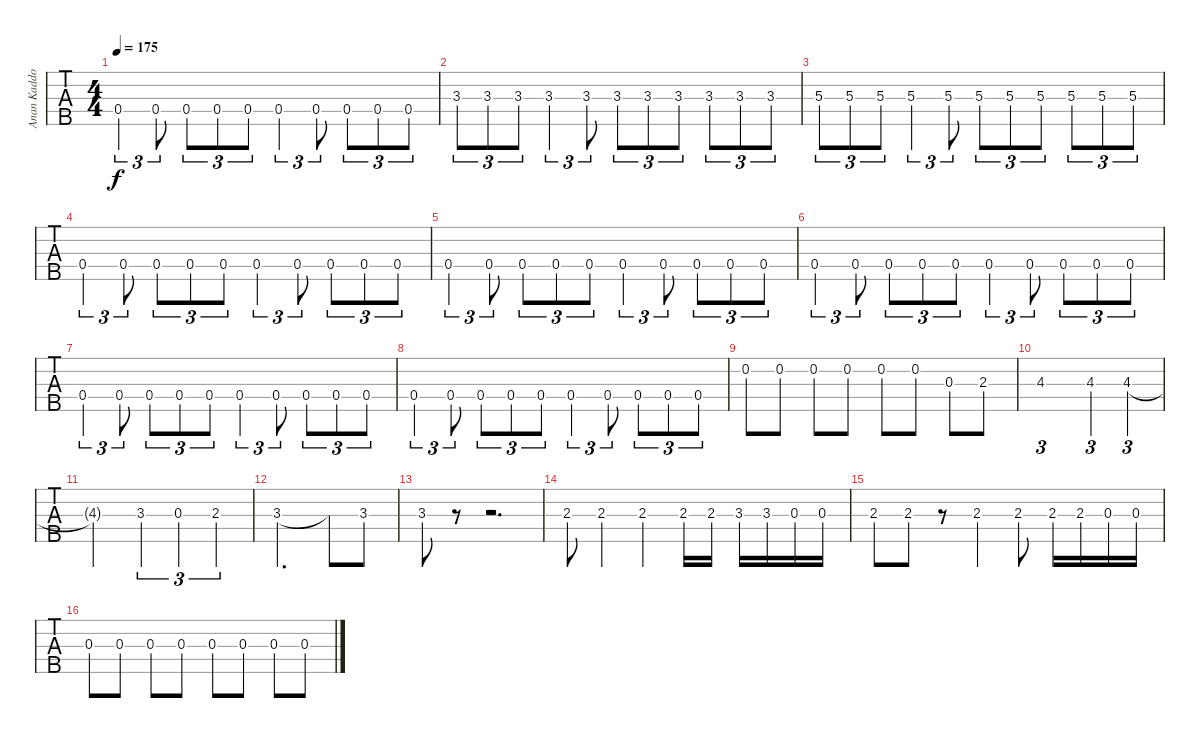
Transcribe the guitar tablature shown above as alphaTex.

\track ("Anan Kaddouri, Bass" "Anan Kaddo") {instrument electricbassfinger}
\staff {tabs}
\tuning (Gb2 Db2 Ab1 Eb1 Bb0) {hide}
\ts (4 4)
\tempo 175
\clef f4
\ks c
0.4.4{tu (3 2) dy f} 0.4.8{tu (3 2)} 0.4.8{tu (3 2)} 0.4.8{tu (3 2)} 0.4.8{tu (3 2)} 0.4.4{tu (3 2)} 0.4.8{tu (3 2)} 0.4.8{tu (3 2)} 0.4.8{tu (3 2)} 0.4.8{tu (3 2)} |
3.3.8{tu (3 2)} 3.3.8{tu (3 2)} 3.3.8{tu (3 2)} 3.3.4{tu (3 2)} 3.3.8{tu (3 2)} 3.3.8{tu (3 2)} 3.3.8{tu (3 2)} 3.3.8{tu (3 2)} 3.3.8{tu (3 2)} 3.3.8{tu (3 2)} 3.3.8{tu (3 2)} |
5.3.8{tu (3 2)} 5.3.8{tu (3 2)} 5.3.8{tu (3 2)} 5.3.4{tu (3 2)} 5.3.8{tu (3 2)} 5.3.8{tu (3 2)} 5.3.8{tu (3 2)} 5.3.8{tu (3 2)} 5.3.8{tu (3 2)} 5.3.8{tu (3 2)} 5.3.8{tu (3 2)} |
0.4.4{tu (3 2)} 0.4.8{tu (3 2)} 0.4.8{tu (3 2)} 0.4.8{tu (3 2)} 0.4.8{tu (3 2)} 0.4.4{tu (3 2)} 0.4.8{tu (3 2)} 0.4.8{tu (3 2)} 0.4.8{tu (3 2)} 0.4.8{tu (3 2)} |
0.4.4{tu (3 2)} 0.4.8{tu (3 2)} 0.4.8{tu (3 2)} 0.4.8{tu (3 2)} 0.4.8{tu (3 2)} 0.4.4{tu (3 2)} 0.4.8{tu (3 2)} 0.4.8{tu (3 2)} 0.4.8{tu (3 2)} 0.4.8{tu (3 2)} |
0.4.4{tu (3 2)} 0.4.8{tu (3 2)} 0.4.8{tu (3 2)} 0.4.8{tu (3 2)} 0.4.8{tu (3 2)} 0.4.4{tu (3 2)} 0.4.8{tu (3 2)} 0.4.8{tu (3 2)} 0.4.8{tu (3 2)} 0.4.8{tu (3 2)} |
0.4.4{tu (3 2)} 0.4.8{tu (3 2)} 0.4.8{tu (3 2)} 0.4.8{tu (3 2)} 0.4.8{tu (3 2)} 0.4.4{tu (3 2)} 0.4.8{tu (3 2)} 0.4.8{tu (3 2)} 0.4.8{tu (3 2)} 0.4.8{tu (3 2)} |
0.4.4{tu (3 2)} 0.4.8{tu (3 2)} 0.4.8{tu (3 2)} 0.4.8{tu (3 2)} 0.4.8{tu (3 2)} 0.4.4{tu (3 2)} 0.4.8{tu (3 2)} 0.4.8{tu (3 2)} 0.4.8{tu (3 2)} 0.4.8{tu (3 2)} |
0.2.8 0.2.8 0.2.8 0.2.8 0.2.8 0.2.8 0.3.8 2.3.8 |
4.3.1{tu (3 2)} 4.3.4{tu (3 2)} 4.3.4{tu (3 2)} |
4.3{t}.2 3.3.4{tu (3 2)} 0.3.4{tu (3 2)} 2.3.4{tu (3 2)} |
3.3.2{d} 3.3{t}.8 3.3.8 |
3.3.8 r.8 r.2{d} |
2.3.8 2.3.4 2.3.4 2.3.16 2.3.16 3.3.16 3.3.16 0.3.16 0.3.16 |
2.3.8 2.3.8 r.8 2.3.4 2.3.8 2.3.16 2.3.16 0.3.16 0.3.16 |
0.3.8 0.3.8 0.3.8 0.3.8 0.3.8 0.3.8 0.3.8 0.3.8
